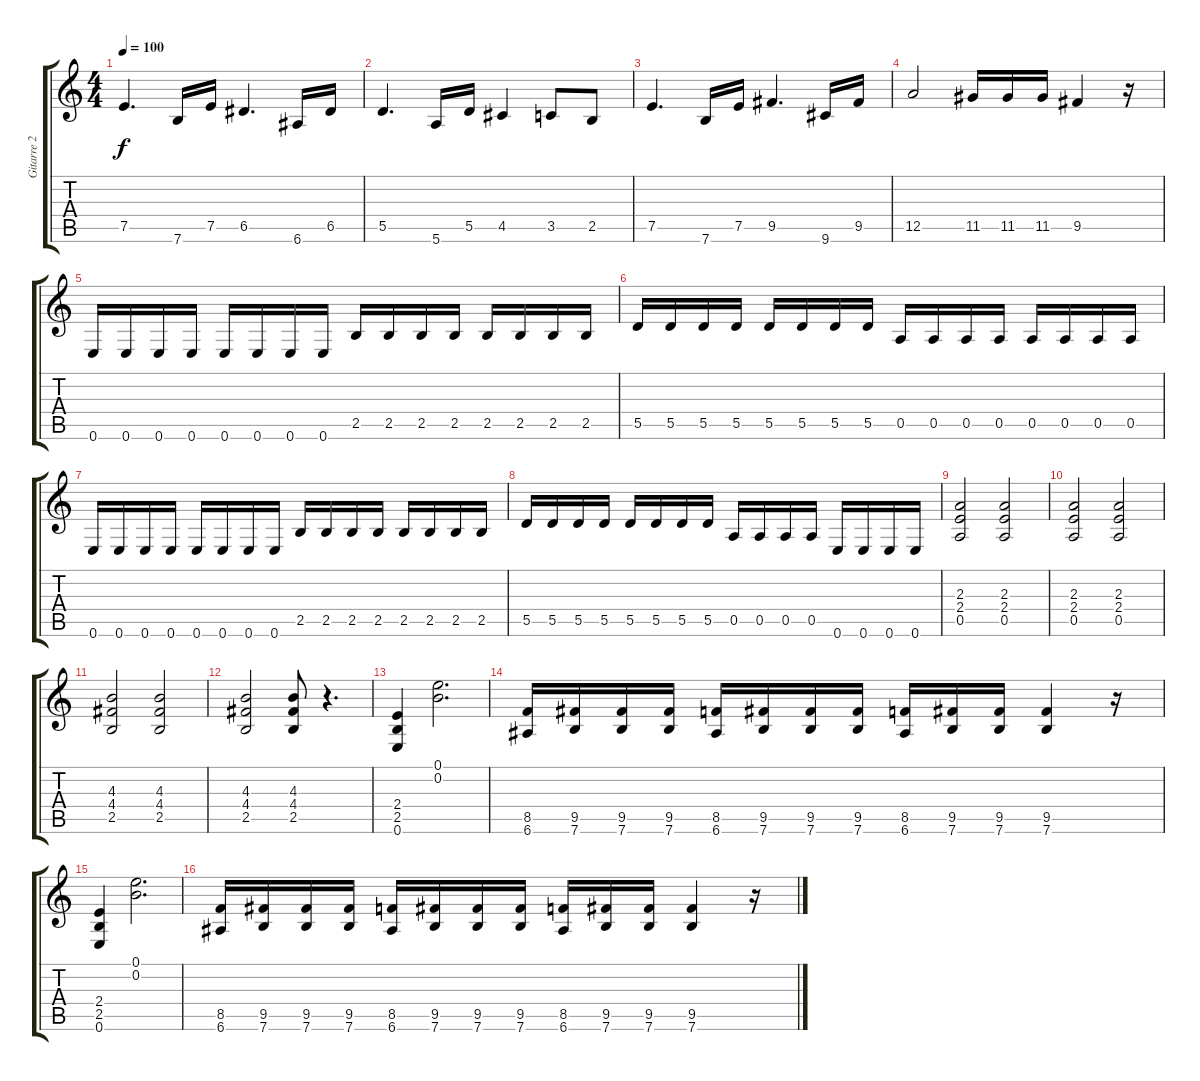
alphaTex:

\track ("Gitarre 2" "Gitarre 2") {instrument overdrivenguitar}
\staff {score tabs}
\tuning (E4 B3 G3 D3 A2 E2) {hide}
\ts (4 4)
\tempo 100
\clef g2
\ks c
7.5.4{d dy f} 7.6.16 7.5.16 6.5.4{d} 6.6.16 6.5.16 |
5.5.4{d} 5.6.16 5.5.16 4.5.4 3.5.8 2.5.8 |
7.5.4{d} 7.6.16 7.5.16 9.5.4{d} 9.6.16 9.5.16 |
12.5.2 11.5.16 11.5.16 11.5.16 9.5.4 r.16 |
0.6.16 0.6.16 0.6.16 0.6.16 0.6.16 0.6.16 0.6.16 0.6.16 2.5.16 2.5.16 2.5.16 2.5.16 2.5.16 2.5.16 2.5.16 2.5.16 |
5.5.16 5.5.16 5.5.16 5.5.16 5.5.16 5.5.16 5.5.16 5.5.16 0.5.16 0.5.16 0.5.16 0.5.16 0.5.16 0.5.16 0.5.16 0.5.16 |
0.6.16 0.6.16 0.6.16 0.6.16 0.6.16 0.6.16 0.6.16 0.6.16 2.5.16 2.5.16 2.5.16 2.5.16 2.5.16 2.5.16 2.5.16 2.5.16 |
5.5.16 5.5.16 5.5.16 5.5.16 5.5.16 5.5.16 5.5.16 5.5.16 0.5.16 0.5.16 0.5.16 0.5.16 0.6.16 0.6.16 0.6.16 0.6.16 |
(2.3 2.4 0.5).2 (2.3 2.4 0.5).2 |
(2.3 2.4 0.5).2 (2.3 2.4 0.5).2 |
(4.3 4.4 2.5).2 (4.3 4.4 2.5).2 |
(4.3 4.4 2.5).2 (4.3 4.4 2.5).8 r.4{d} |
(2.4 2.5 0.6).4 (0.1 0.2).2{d} |
(8.5 6.6).16 (9.5 7.6).16 (9.5 7.6).16 (9.5 7.6).16 (8.5 6.6).16 (9.5 7.6).16 (9.5 7.6).16 (9.5 7.6).16 (8.5 6.6).16 (9.5 7.6).16 (9.5 7.6).16 (9.5 7.6).4 r.16 |
(2.4 2.5 0.6).4 (0.1 0.2).2{d} |
(8.5 6.6).16 (9.5 7.6).16 (9.5 7.6).16 (9.5 7.6).16 (8.5 6.6).16 (9.5 7.6).16 (9.5 7.6).16 (9.5 7.6).16 (8.5 6.6).16 (9.5 7.6).16 (9.5 7.6).16 (9.5 7.6).4 r.16
